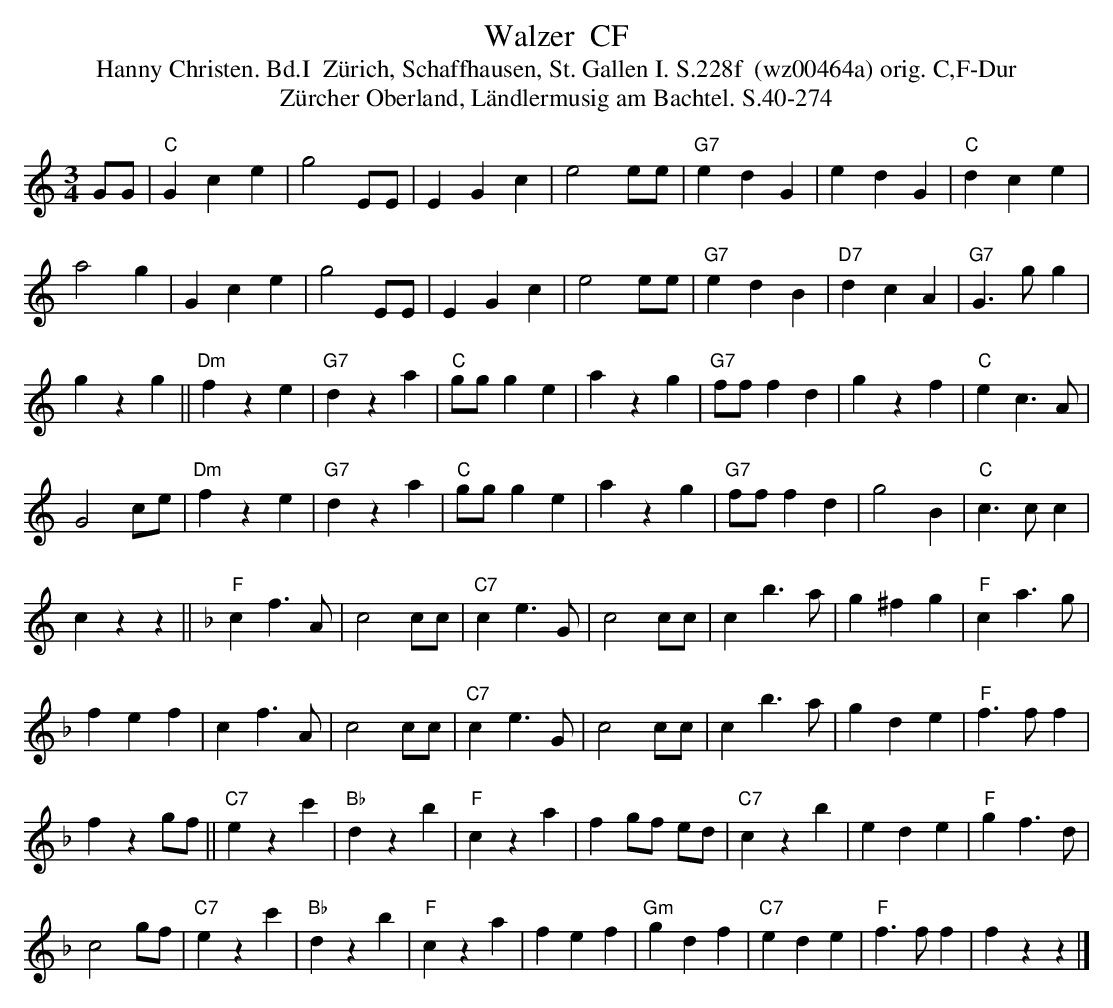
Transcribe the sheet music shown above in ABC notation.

X:1
T: Walzer  CF
T:Hanny Christen. Bd.I  Z\"urich, Schaffhausen, St. Gallen I. S.228f  (wz00464a) orig. C,F-Dur
T: Z\"urcher Oberland, L\"andlermusig am Bachtel. S.40-274
M:3/4
L:1/4
K:C %%MIDI gchordon
G/G/ | "C"Gce | g2E/E/ | EGc | e2e/e/ | "G7"edG | edG | "C"dce |
a2g | Gce | g2E/E/ | EGc | e2e/e/ | "G7"edB | "D7"dcA | "G7"G>gg |
gzg || "Dm"fze | "G7"dza | "C"g/g/ge | azg | "G7"f/f/fd | gzf | "C"ec>A |
G2c/e/ | "Dm"fze | "G7"dza | "C"g/g/ge | azg | "G7"f/f/fd | g2B | "C"c>cc |
czz || [K:F] "F"cf>A | c2c/c/ | "C7"ce>G | c2c/c/ | cb>a | g^fg | "F"ca>g |
fef | cf>A | c2c/c/ | "C7"ce>G | c2c/c/ | cb>a | gde | "F"f>ff |
fzg/f/ || "C7"ezc' | "Bb"dzb | "F"cza | fg/f/ e/d/ | "C7"czb | ede | "F"gf>d |
c2g/f/ | "C7"ezc' | "Bb"dzb | "F"cza | fef | "Gm"gdf | "C7"ede | "F"f>ff | fzz |]
